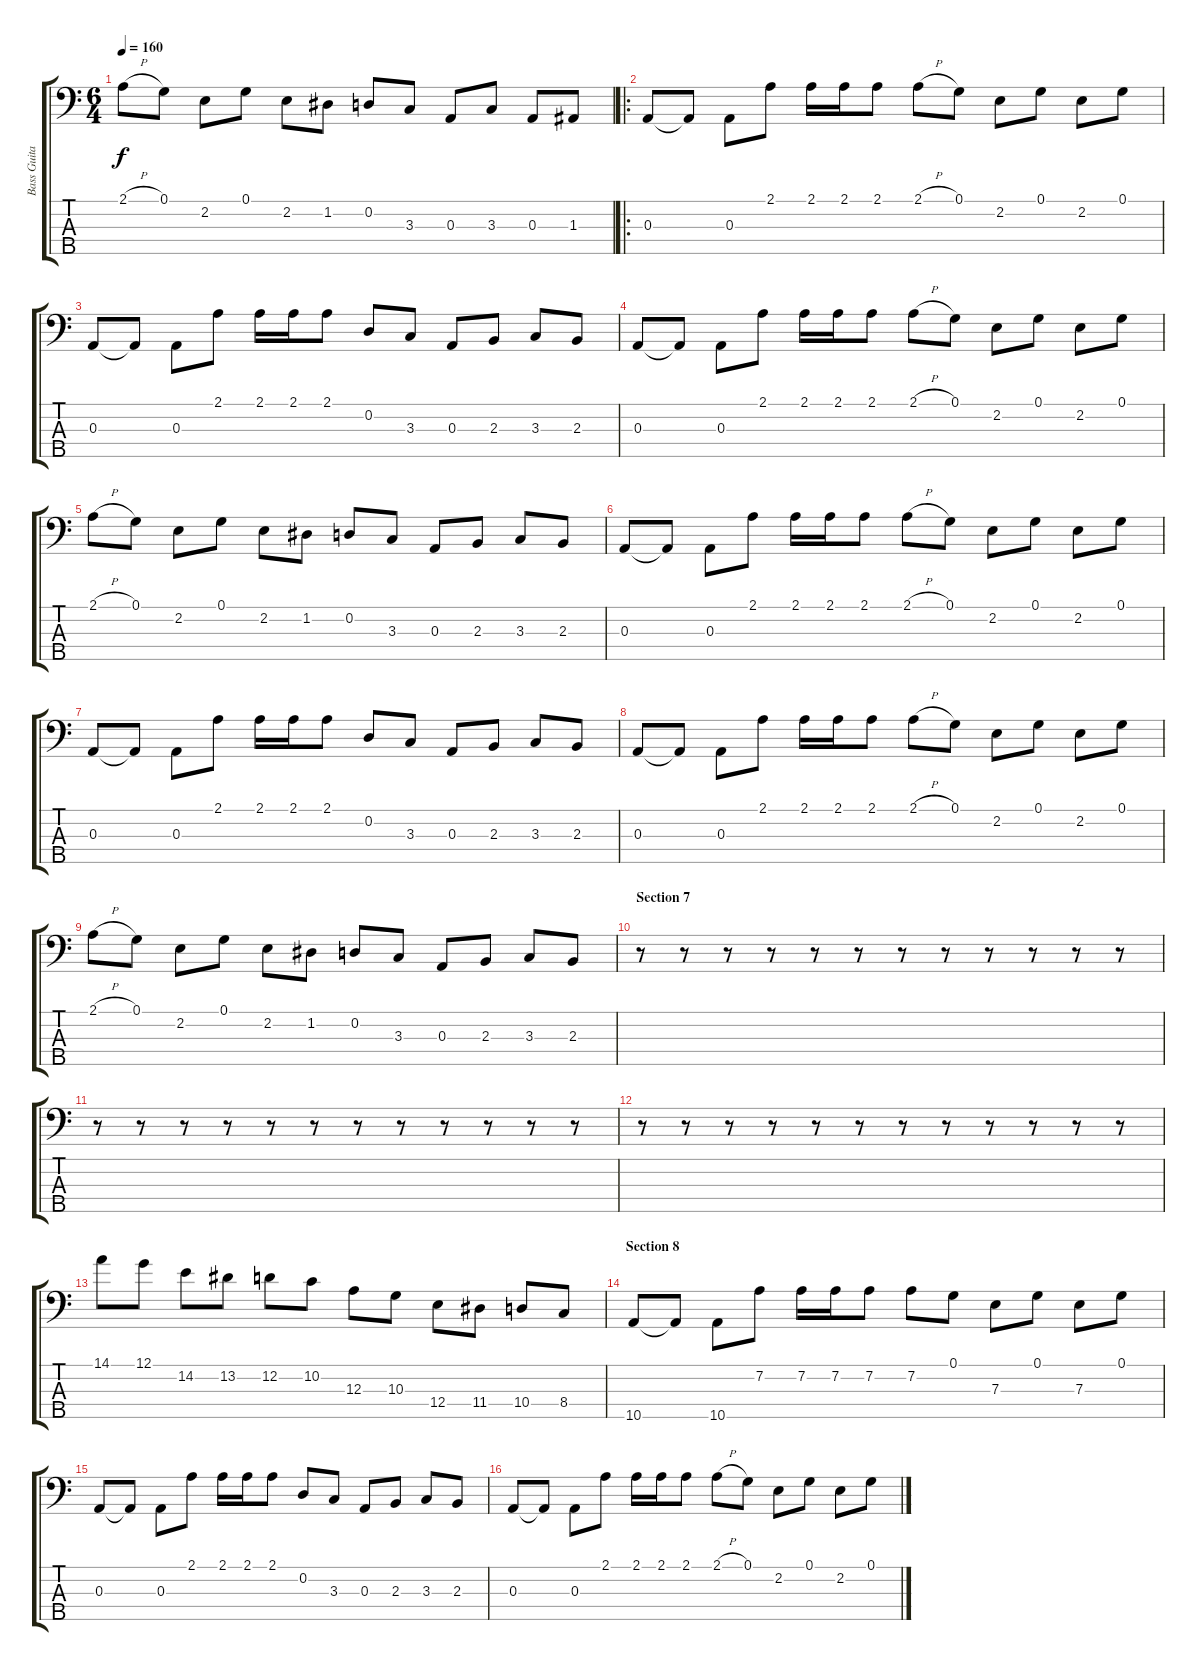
\track ("Bass Guitar" "Bass Guita") {instrument electricbassfinger}
\staff {score tabs}
\tuning (G2 D2 A1 E1 B0) {hide}
\ts (6 4)
\tempo 160
\clef f4
\ks c
2.1{h}.8{dy f} 0.1.8 2.2.8 0.1.8 2.2.8 1.2.8 0.2.8 3.3.8 0.3.8 3.3.8 0.3.8 1.3.8 |
\ro
0.3.8 0.3{t}.8 0.3.8 2.1.8 2.1.16 2.1.16 2.1.8 2.1{h}.8 0.1.8 2.2.8 0.1.8 2.2.8 0.1.8 |
0.3.8 0.3{t}.8 0.3.8 2.1.8 2.1.16 2.1.16 2.1.8 0.2.8 3.3.8 0.3.8 2.3.8 3.3.8 2.3.8 |
0.3.8 0.3{t}.8 0.3.8 2.1.8 2.1.16 2.1.16 2.1.8 2.1{h}.8 0.1.8 2.2.8 0.1.8 2.2.8 0.1.8 |
2.1{h}.8 0.1.8 2.2.8 0.1.8 2.2.8 1.2.8 0.2.8 3.3.8 0.3.8 2.3.8 3.3.8 2.3.8 |
0.3.8 0.3{t}.8 0.3.8 2.1.8 2.1.16 2.1.16 2.1.8 2.1{h}.8 0.1.8 2.2.8 0.1.8 2.2.8 0.1.8 |
0.3.8 0.3{t}.8 0.3.8 2.1.8 2.1.16 2.1.16 2.1.8 0.2.8 3.3.8 0.3.8 2.3.8 3.3.8 2.3.8 |
0.3.8 0.3{t}.8 0.3.8 2.1.8 2.1.16 2.1.16 2.1.8 2.1{h}.8 0.1.8 2.2.8 0.1.8 2.2.8 0.1.8 |
2.1{h}.8 0.1.8 2.2.8 0.1.8 2.2.8 1.2.8 0.2.8 3.3.8 0.3.8 2.3.8 3.3.8 2.3.8 |
\section ("" "Section 7")
r.8 r.8 r.8 r.8 r.8 r.8 r.8 r.8 r.8 r.8 r.8 r.8 |
r.8 r.8 r.8 r.8 r.8 r.8 r.8 r.8 r.8 r.8 r.8 r.8 |
r.8 r.8 r.8 r.8 r.8 r.8 r.8 r.8 r.8 r.8 r.8 r.8 |
14.1.8 12.1.8 14.2.8 13.2.8 12.2.8 10.2.8 12.3.8 10.3.8 12.4.8 11.4.8 10.4.8 8.4.8 |
\section ("" "Section 8")
10.5.8 10.5{t}.8 10.5.8 7.2.8 7.2.16 7.2.16 7.2.8 7.2.8 0.1.8 7.3.8 0.1.8 7.3.8 0.1.8 |
0.3.8 0.3{t}.8 0.3.8 2.1.8 2.1.16 2.1.16 2.1.8 0.2.8 3.3.8 0.3.8 2.3.8 3.3.8 2.3.8 |
0.3.8 0.3{t}.8 0.3.8 2.1.8 2.1.16 2.1.16 2.1.8 2.1{h}.8 0.1.8 2.2.8 0.1.8 2.2.8 0.1.8
